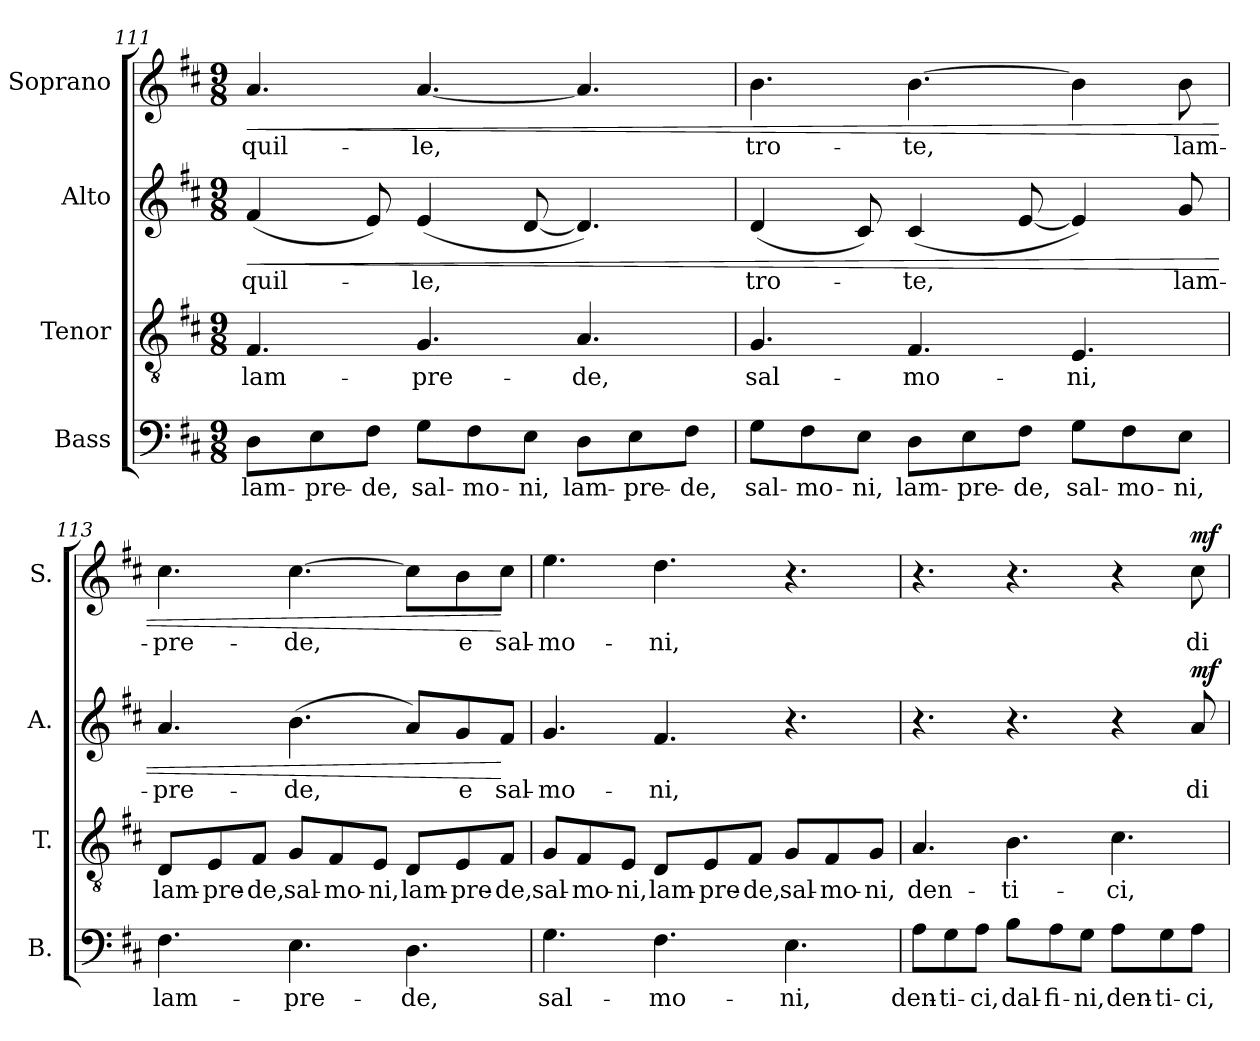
**kern	**text	**kern	**text	**kern	**text	**dynam	**kern	**text	**dynam
*part4	*part4	*part3	*part3	*part2	*part2	*part2	*part1	*part1	*part1
*staff4	*staff4	*staff3	*staff3	*staff2	*staff2	*staff2	*staff1	*staff1	*staff1
*I"Bass	*	*I"Tenor	*	*I"Alto	*	*	*I"Soprano	*	*
*I'B.	*	*I'T.	*	*I'A.	*	*	*I'S.	*	*
*clefF4	*	*clefGv2	*	*clefG2	*	*	*clefG2	*	*
*	*	*ITrd7c12	*	*	*	*	*	*	*
*k[f#c#]	*	*k[f#c#]	*	*k[f#c#]	*	*	*k[f#c#]	*	*
*D:	*	*D:	*	*D:	*	*	*D:	*	*
*M9/8	*	*M9/8	*	*M9/8	*	*	*M9/8	*	*
=111	=111	=111	=111	=111	=111	=111	=111	=111	=111
!	!LO:LY:b:color=#000000	!	!	!	!	!	!	!	!
!	!	!	!LO:LY:b:color=#000000	!	!	!	!	!	!
!	!	!	!	!	!LO:LY:b:color=#000000	!LO:HP:b	!	!	!
!	!	!	!	!	!	!	!	!LO:LY:b:color=#000000	!LO:HP:b
8Di\L	lam-	4.FF#i/	lam-	(4f#i/	-quil-	<	4.ai/	-quil-	<
!	!LO:LY:b:color=#000000	!	!	!	!	!	!	!	!
8Ei\	-pre-	.	.	.	.	.	.	.	.
!	!LO:LY:b:color=#000000	!	!	!	!	!	!	!	!
8F#i\J	-de,	.	.	8ei/)	.	.	.	.	.
!	!LO:LY:b:color=#000000	!	!	!	!	!	!	!	!
!	!	!	!LO:LY:b:color=#000000	!	!	!	!	!	!
!	!	!	!	!	!LO:LY:b:color=#000000	!	!	!	!
!	!	!	!	!	!	!	!	!LO:LY:b:color=#000000	!
8Gi\L	sal-	4.GGi/	-pre-	(4ei/	-le,	.	[<4.ai/	-le,	.
!	!LO:LY:b:color=#000000	!	!	!	!	!	!	!	!
8F#i\	-mo-	.	.	.	.	.	.	.	.
!	!LO:LY:b:color=#000000	!	!	!	!	!	!	!	!
8Ei\J	-ni,	.	.	[<8di/	.	.	.	.	.
!	!LO:LY:b:color=#000000	!	!	!	!	!	!	!	!
!	!	!	!LO:LY:b:color=#000000	!	!	!	!	!	!
8Di\L	lam-	4.AAi/	-de,	4.di/])	.	.	4.ai/]	.	.
!	!LO:LY:b:color=#000000	!	!	!	!	!	!	!	!
8Ei\	-pre-	.	.	.	.	.	.	.	.
!	!LO:LY:b:color=#000000	!	!	!	!	!	!	!	!
8F#i\J	-de,	.	.	.	.	.	.	.	.
=112	=112	=112	=112	=112	=112	=112	=112	=112	=112
!	!LO:LY:b:color=#000000	!	!	!	!	!	!	!	!
!	!	!	!LO:LY:b:color=#000000	!	!	!	!	!	!
!	!	!	!	!	!LO:LY:b:color=#000000	!	!	!	!
!	!	!	!	!	!	!	!	!LO:LY:b:color=#000000	!
8Gi\L	sal-	4.GGi/	sal-	(4di/	tro-	.	4.bi\	tro-	.
!	!LO:LY:b:color=#000000	!	!	!	!	!	!	!	!
8F#i\	-mo-	.	.	.	.	.	.	.	.
!	!LO:LY:b:color=#000000	!	!	!	!	!	!	!	!
8Ei\J	-ni,	.	.	8c#i/)	.	.	.	.	.
!	!LO:LY:b:color=#000000	!	!	!	!	!	!	!	!
!	!	!	!LO:LY:b:color=#000000	!	!	!	!	!	!
!	!	!	!	!	!LO:LY:b:color=#000000	!	!	!	!
!	!	!	!	!	!	!	!	!LO:LY:b:color=#000000	!
8Di\L	lam-	4.FF#i/	-mo-	(4c#i/	-te,	.	[>4.bi\	-te,	.
!	!LO:LY:b:color=#000000	!	!	!	!	!	!	!	!
8Ei\	-pre-	.	.	.	.	.	.	.	.
!	!LO:LY:b:color=#000000	!	!	!	!	!	!	!	!
8F#i\J	-de,	.	.	[<8ei/	.	.	.	.	.
!	!LO:LY:b:color=#000000	!	!	!	!	!	!	!	!
!	!	!	!LO:LY:b:color=#000000	!	!	!	!	!	!
8Gi\L	sal-	4.EEi/	-ni,	4ei/])	.	.	4bi\]	.	.
!	!LO:LY:b:color=#000000	!	!	!	!	!	!	!	!
8F#i\	-mo-	.	.	.	.	.	.	.	.
!	!LO:LY:b:color=#000000	!	!	!	!	!	!	!	!
!	!	!	!	!	!LO:LY:b:color=#000000	!	!	!	!
!	!	!	!	!	!	!	!	!LO:LY:b:color=#000000	!
8Ei\J	-ni,	.	.	8gi/	lam-	.	8bi\	lam-	.
!!LO:PB:g=z
=113	=113	=113	=113	=113	=113	=113	=113	=113	=113
!	!LO:LY:b:color=#000000	!	!	!	!	!	!	!	!
!	!	!	!LO:LY:b:color=#000000	!	!	!	!	!	!
!	!	!	!	!	!LO:LY:b:color=#000000	!	!	!	!
!	!	!	!	!	!	!	!	!LO:LY:b:color=#000000	!
4.F#i\	lam-	8DDi/L	lam-	4.ai/	-pre-	.	4.cc#i\	-pre-	.
!	!	!	!LO:LY:b:color=#000000	!	!	!	!	!	!
.	.	8EEi/	-pre-	.	.	.	.	.	.
!	!	!	!LO:LY:b:color=#000000	!	!	!	!	!	!
.	.	8FF#i/J	-de,	.	.	.	.	.	.
!	!LO:LY:b:color=#000000	!	!	!	!	!	!	!	!
!	!	!	!LO:LY:b:color=#000000	!	!	!	!	!	!
!	!	!	!	!	!LO:LY:b:color=#000000	!	!	!	!
!	!	!	!	!	!	!	!	!LO:LY:b:color=#000000	!
4.Ei\	-pre-	8GGi/L	sal-	(4.bi\	-de,	.	[>4.cc#i\	-de,	.
!	!	!	!LO:LY:b:color=#000000	!	!	!	!	!	!
.	.	8FF#i/	-mo-	.	.	.	.	.	.
!	!	!	!LO:LY:b:color=#000000	!	!	!	!	!	!
.	.	8EEi/J	-ni,	.	.	.	.	.	.
!	!LO:LY:b:color=#000000	!	!	!	!	!	!	!	!
!	!	!	!LO:LY:b:color=#000000	!	!	!	!	!	!
4.Di\	-de,	8DDi/L	lam-	8ai/L)	.	.	8cc#i\L]	.	.
!	!	!	!LO:LY:b:color=#000000	!	!	!	!	!	!
!	!	!	!	!	!LO:LY:b:color=#000000	!	!	!	!
!	!	!	!	!	!	!	!	!LO:LY:b:color=#000000	!
.	.	8EEi/	-pre-	8gi/	e	.	8bi\	e	.
!	!	!	!LO:LY:b:color=#000000	!	!	!	!	!	!
!	!	!	!	!	!LO:LY:b:color=#000000	!	!	!	!
!	!	!	!	!	!	!	!	!LO:LY:b:color=#000000	!
.	.	8FF#i/J	-de,	8f#i/J	sal-	[	8cc#i\J	sal-	[
=114	=114	=114	=114	=114	=114	=114	=114	=114	=114
!	!LO:LY:b:color=#000000	!	!	!	!	!	!	!	!
!	!	!	!LO:LY:b:color=#000000	!	!	!	!	!	!
!	!	!	!	!	!LO:LY:b:color=#000000	!	!	!	!
!	!	!	!	!	!	!	!	!LO:LY:b:color=#000000	!
4.Gi\	sal-	8GGi/L	sal-	4.gi/	-mo-	.	4.eei\	-mo-	.
!	!	!	!LO:LY:b:color=#000000	!	!	!	!	!	!
.	.	8FF#i/	-mo-	.	.	.	.	.	.
!	!	!	!LO:LY:b:color=#000000	!	!	!	!	!	!
.	.	8EEi/J	-ni,	.	.	.	.	.	.
!	!LO:LY:b:color=#000000	!	!	!	!	!	!	!	!
!	!	!	!LO:LY:b:color=#000000	!	!	!	!	!	!
!	!	!	!	!	!LO:LY:b:color=#000000	!	!	!	!
!	!	!	!	!	!	!	!	!LO:LY:b:color=#000000	!
4.F#i\	-mo-	8DDi/L	lam-	4.f#i/	-ni,	.	4.ddi\	-ni,	.
!	!	!	!LO:LY:b:color=#000000	!	!	!	!	!	!
.	.	8EEi/	-pre-	.	.	.	.	.	.
!	!	!	!LO:LY:b:color=#000000	!	!	!	!	!	!
.	.	8FF#i/J	-de,	.	.	.	.	.	.
!	!LO:LY:b:color=#000000	!	!	!	!	!	!	!	!
!	!	!	!LO:LY:b:color=#000000	!	!	!	!	!	!
4.Ei\	-ni,	8GGi/L	sal-	4.r	.	.	4.r	.	.
!	!	!	!LO:LY:b:color=#000000	!	!	!	!	!	!
.	.	8FF#i/	-mo-	.	.	.	.	.	.
!	!	!	!LO:LY:b:color=#000000	!	!	!	!	!	!
.	.	8GGi/J	-ni,	.	.	.	.	.	.
=115	=115	=115	=115	=115	=115	=115	=115	=115	=115
!	!LO:LY:b:color=#000000	!	!	!	!	!	!	!	!
!	!	!	!LO:LY:b:color=#000000	!	!	!	!	!	!
8Ai\L	den-	4.AAi/	den-	4.r	.	.	4.r	.	.
!	!LO:LY:b:color=#000000	!	!	!	!	!	!	!	!
8Gi\	-ti-	.	.	.	.	.	.	.	.
!	!LO:LY:b:color=#000000	!	!	!	!	!	!	!	!
8Ai\J	-ci,	.	.	.	.	.	.	.	.
!	!LO:LY:b:color=#000000	!	!	!	!	!	!	!	!
!	!	!	!LO:LY:b:color=#000000	!	!	!	!	!	!
8Bi\L	dal-	4.BBi\	-ti-	4.r	.	.	4.r	.	.
!	!LO:LY:b:color=#000000	!	!	!	!	!	!	!	!
8Ai\	-fi-	.	.	.	.	.	.	.	.
!	!LO:LY:b:color=#000000	!	!	!	!	!	!	!	!
8Gi\J	-ni,	.	.	.	.	.	.	.	.
!	!LO:LY:b:color=#000000	!	!	!	!	!	!	!	!
!	!	!	!LO:LY:b:color=#000000	!	!	!	!	!	!
8Ai\L	den-	4.C#i\	-ci,	4r	.	.	4r	.	.
!	!LO:LY:b:color=#000000	!	!	!	!	!	!	!	!
8Gi\	-ti-	.	.	.	.	.	.	.	.
!	!LO:LY:b:color=#000000	!	!	!	!	!	!	!	!
!	!	!	!	!	!LO:LY:b:color=#000000	!	!	!	!
!	!	!	!	!	!	!	!	!LO:LY:b:color=#000000	!
8Ai\J	-ci,	.	.	8ai/	di	mf	8cc#i\	di	mf
=	=	=	=	=	=	=	=	=	=
*-	*-	*-	*-	*-	*-	*-	*-	*-	*-
